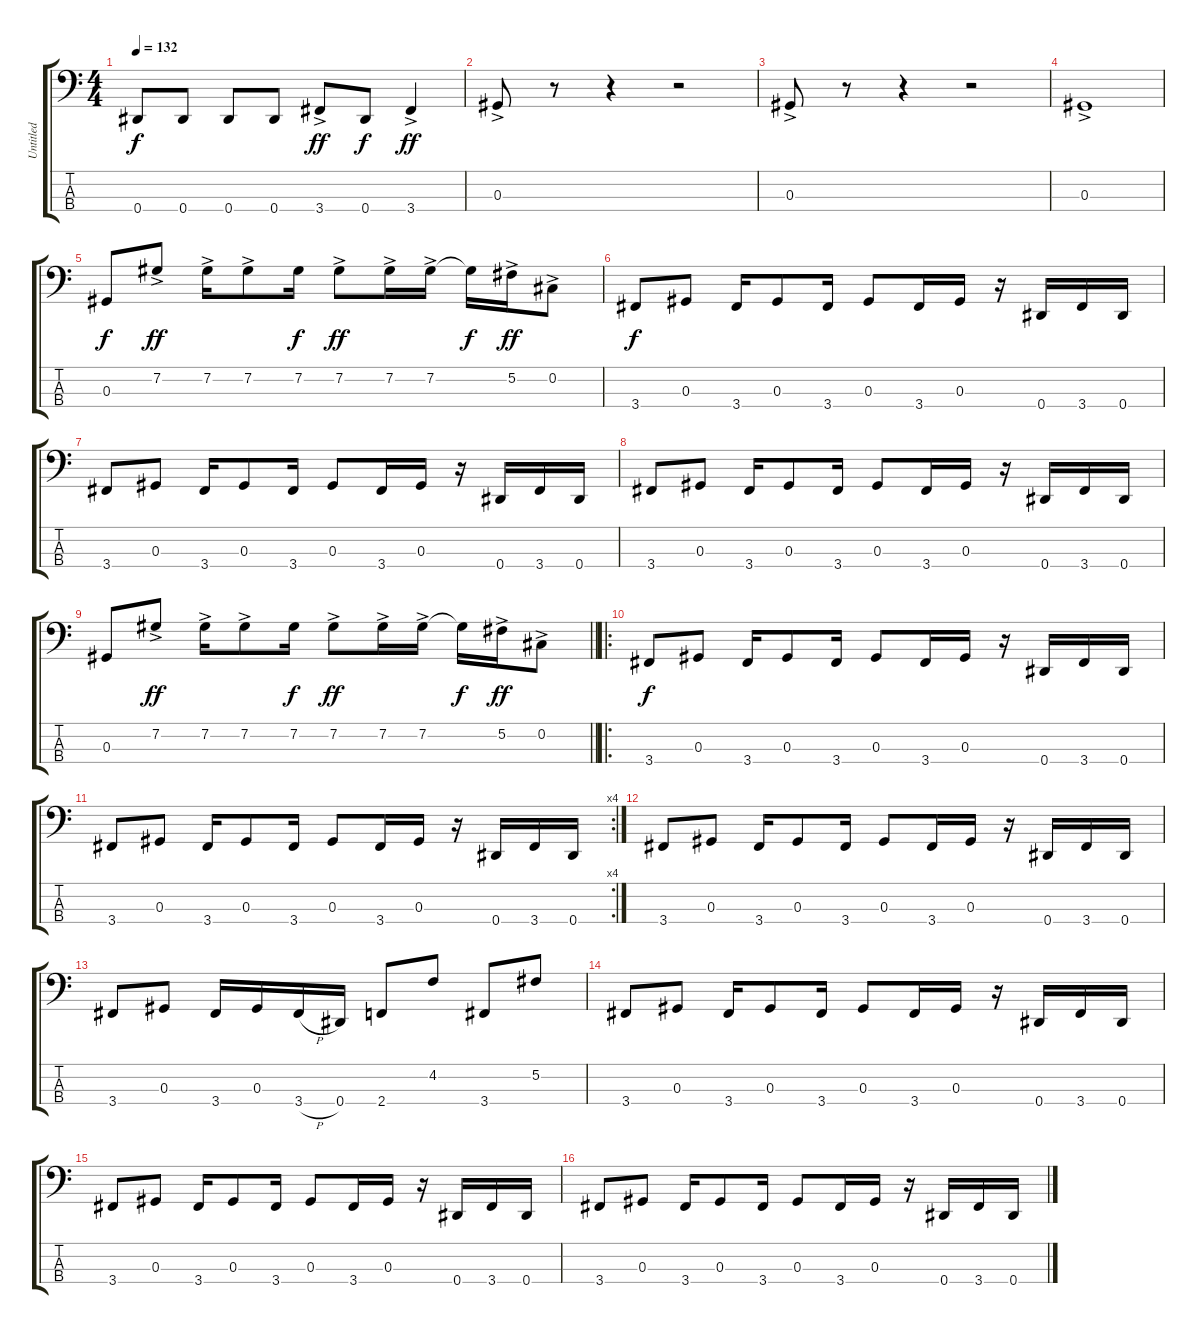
\track ("Untitled" "Untitled") {instrument electricbasspick}
\staff {score tabs}
\tuning (Gb2 Db2 Ab1 Eb1) {hide}
\ts (4 4)
\tempo 132
\clef f4
\ks c
0.4{t}.8{dy f} 0.4.8 0.4.8 0.4.8 3.4{ac}.8{dy ff} 0.4.8{dy f} 3.4{ac}.4{dy ff} |
0.3{ac}.8 r.8 r.4 r.2 |
0.3{ac}.8 r.8 r.4 r.2 |
0.3{ac}.1 |
0.3.8{dy f} 7.2{ac}.8{dy ff} 7.2{ac}.16 7.2{ac}.8 7.2.16{dy f} 7.2{ac}.8{dy ff} 7.2{ac}.16 7.2{ac}.16 7.2{t}.16{dy f} 5.2{ac}.16{dy ff} 0.2{ac}.8 |
3.4.8{dy f} 0.3.8 3.4.16 0.3.8 3.4.16 0.3.8 3.4.16 0.3.16 r.16 0.4.16 3.4.16 0.4.16 |
3.4.8 0.3.8 3.4.16 0.3.8 3.4.16 0.3.8 3.4.16 0.3.16 r.16 0.4.16 3.4.16 0.4.16 |
3.4.8 0.3.8 3.4.16 0.3.8 3.4.16 0.3.8 3.4.16 0.3.16 r.16 0.4.16 3.4.16 0.4.16 |
\barLineRight lightlight
0.3.8 7.2{ac}.8{dy ff} 7.2{ac}.16 7.2{ac}.8 7.2.16{dy f} 7.2{ac}.8{dy ff} 7.2{ac}.16 7.2{ac}.16 7.2{t}.16{dy f} 5.2{ac}.16{dy ff} 0.2{ac}.8 |
\ro
3.4.8{dy f} 0.3.8 3.4.16 0.3.8 3.4.16 0.3.8 3.4.16 0.3.16 r.16 0.4.16 3.4.16 0.4.16 |
\rc 4
3.4.8 0.3.8 3.4.16 0.3.8 3.4.16 0.3.8 3.4.16 0.3.16 r.16 0.4.16 3.4.16 0.4.16 |
3.4.8 0.3.8 3.4.16 0.3.8 3.4.16 0.3.8 3.4.16 0.3.16 r.16 0.4.16 3.4.16 0.4.16 |
3.4.8 0.3.8 3.4.16 0.3.16 3.4{h}.16 0.4.16 2.4.8 4.2.8 3.4.8 5.2.8 |
3.4.8 0.3.8 3.4.16 0.3.8 3.4.16 0.3.8 3.4.16 0.3.16 r.16 0.4.16 3.4.16 0.4.16 |
3.4.8 0.3.8 3.4.16 0.3.8 3.4.16 0.3.8 3.4.16 0.3.16 r.16 0.4.16 3.4.16 0.4.16 |
3.4.8 0.3.8 3.4.16 0.3.8 3.4.16 0.3.8 3.4.16 0.3.16 r.16 0.4.16 3.4.16 0.4.16
